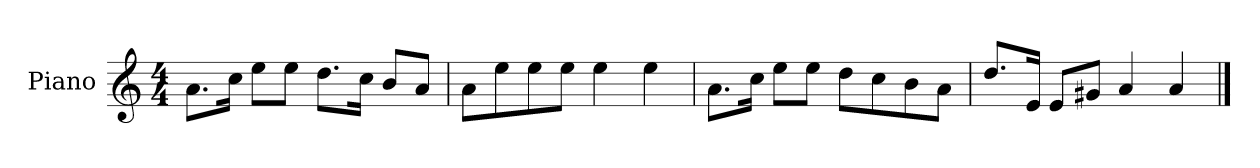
**kern
*part1
*staff1
*I"Piano
*I'P-no
*clefG2
*k[]
*M4/4
*MM90
=1
8.a\L
16cc\Jk
8ee\L
8ee\J
8.dd\L
16cc\Jk
8b/L
8a/J
=2
8a\L
8ee\
8ee\
8ee\J
4ee\
4ee\
=3
8.a\L
16cc\Jk
8ee\L
8ee\J
8dd\L
8cc\
8b\
8a\J
=4
8.dd/L
16e/Jk
8e/L
8g#X/J
4a/
4a/
==
*-
